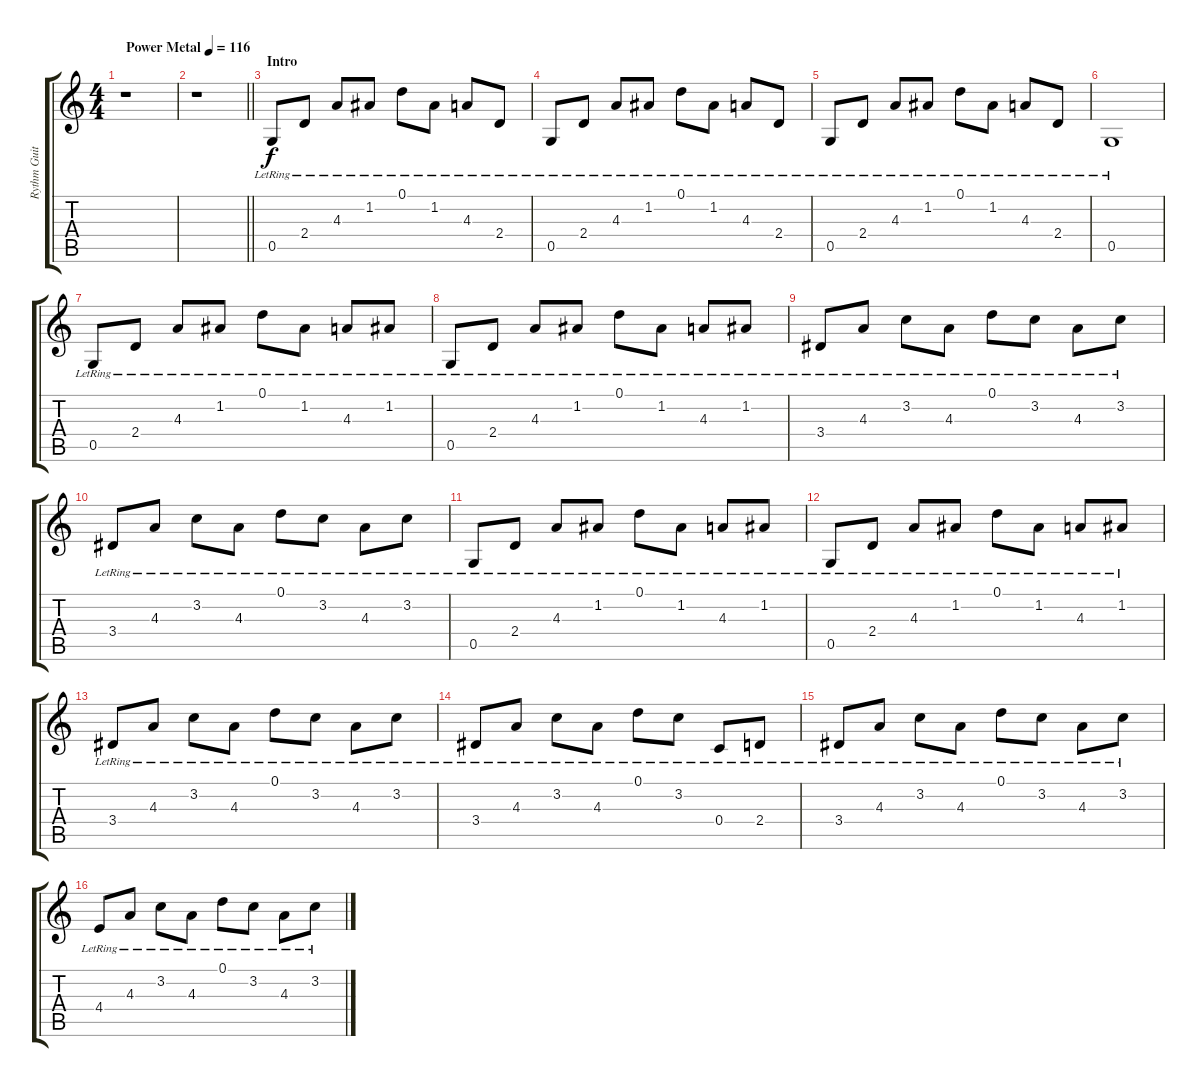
\track ("Rythm Guitar II" "Rythm Guit") {instrument overdrivenguitar}
\staff {score tabs}
\tuning (D4 A3 F3 C3 G2 D2) {hide}
\ts (4 4)
\tempo (116 "Power Metal")
\clef g2
\ks c
r.1{dy f instrument overdrivenguitar} |
\barLineRight lightlight
r.1 |
\section ("" "Intro")
0.5{lr}.8{volume 13 balance 14 instrument electricguitarclean} 2.4{lr}.8 4.3{lr}.8 1.2{lr}.8 0.1{lr}.8 1.2{lr}.8 4.3{lr}.8 2.4{lr}.8 |
0.5{lr}.8 2.4{lr}.8 4.3{lr}.8 1.2{lr}.8 0.1{lr}.8 1.2{lr}.8 4.3{lr}.8 2.4{lr}.8 |
0.5{lr}.8 2.4{lr}.8 4.3{lr}.8 1.2{lr}.8 0.1{lr}.8 1.2{lr}.8 4.3{lr}.8 2.4{lr}.8 |
0.5{lr}.1 |
0.5{lr}.8 2.4{lr}.8 4.3{lr}.8 1.2{lr}.8 0.1{lr}.8 1.2{lr}.8 4.3{lr}.8 1.2{lr}.8 |
0.5{lr}.8 2.4{lr}.8 4.3{lr}.8 1.2{lr}.8 0.1{lr}.8 1.2{lr}.8 4.3{lr}.8 1.2{lr}.8 |
3.4{lr}.8 4.3{lr}.8 3.2{lr}.8 4.3{lr}.8 0.1{lr}.8 3.2{lr}.8 4.3{lr}.8 3.2{lr}.8 |
3.4{lr}.8 4.3{lr}.8 3.2{lr}.8 4.3{lr}.8 0.1{lr}.8 3.2{lr}.8 4.3{lr}.8 3.2{lr}.8 |
0.5{lr}.8 2.4{lr}.8 4.3{lr}.8 1.2{lr}.8 0.1{lr}.8 1.2{lr}.8 4.3{lr}.8 1.2{lr}.8 |
0.5{lr}.8 2.4{lr}.8 4.3{lr}.8 1.2{lr}.8 0.1{lr}.8 1.2{lr}.8 4.3{lr}.8 1.2{lr}.8 |
3.4{lr}.8 4.3{lr}.8 3.2{lr}.8 4.3{lr}.8 0.1{lr}.8 3.2{lr}.8 4.3{lr}.8 3.2{lr}.8 |
3.4{lr}.8 4.3{lr}.8 3.2{lr}.8 4.3{lr}.8 0.1{lr}.8 3.2{lr}.8 0.4{lr}.8 2.4{lr}.8 |
3.4{lr}.8{volume 11} 4.3{lr}.8 3.2{lr}.8 4.3{lr}.8 0.1{lr}.8 3.2{lr}.8 4.3{lr}.8 3.2{lr}.8 |
4.4{lr}.8 4.3{lr}.8 3.2{lr}.8 4.3{lr}.8 0.1{lr}.8 3.2{lr}.8 4.3{lr}.8 3.2{lr}.8
